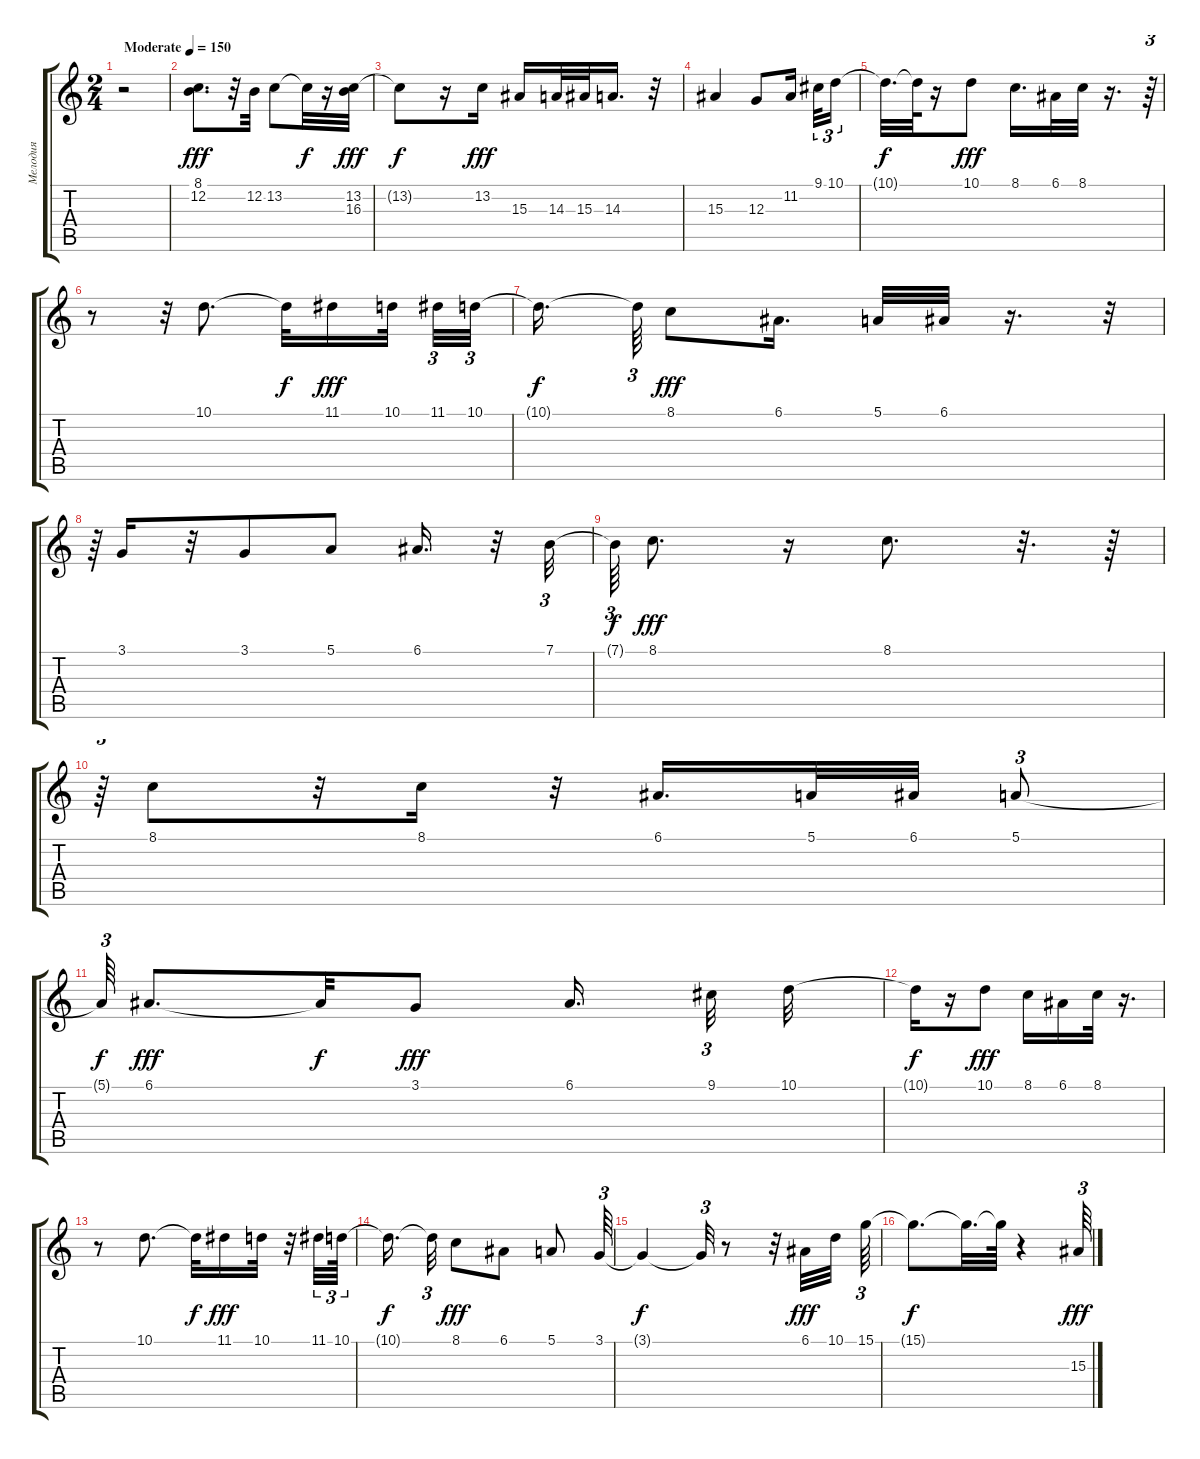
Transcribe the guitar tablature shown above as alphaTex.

\track ("Мелодия" "Мелодия") {instrument tangoaccordion}
\staff {score tabs}
\tuning (E4 B3 G3 D3 A2 E2) {hide}
\ts (2 4)
\tempo (150 "Moderate")
\clef g2
\ks c
r.2{dy fff instrument tangoaccordion} |
(8.1 12.2).8{d} r.32 12.2.32 13.2.8 13.2{t}.32{dy f} r.16 (13.2 16.3).32{dy fff} |
13.2{t}.8{dy f} r.16 13.2.16{dy fff} 15.3.16 14.3.32 15.3.32 14.3.16{d} r.32 |
15.3.4 12.3.8 11.2.16{beam splitsecondary} 9.1.32{tu (3 2)} 10.1.16{tu (3 2)} |
10.1{t}.32{d dy f} 10.1{t}.64 r.16 10.1.8{dy fff} 8.1.16{d} 6.1.32 8.1.32 r.16{d} r.64{tu (3 2)} |
r.8 r.32{tu (3 2)} 10.1.8{d} 10.1{t}.32{dy f} 11.1.16{dy fff} 10.1.32{beam splitsecondary} 11.1.32{tu (3 2)} 10.1.32{tu (3 2)} |
10.1{t}.16{d dy f beam splitsecondary} 10.1{t}.64{tu (3 2)} 8.1.8{dy fff} 6.1.16{d} 5.1.32 6.1.32 r.16{d} r.32{tu (3 2)} |
r.64{tu (3 2)} 3.1.16 r.32 3.1.8 5.1.8 6.1.16{d} r.32 7.1.32{tu (3 2)} |
7.1{t}.64{tu (3 2) dy f} 8.1.8{d dy fff} r.16 8.1.8{d} r.32{d} r.64 |
r.64{tu (3 2)} 8.1.8 r.32 8.1.16 r.32 6.1.16{d} 5.1.32 6.1.32 5.1.8{tu (3 2)} |
5.1{t}.64{tu (3 2) dy f} 6.1.8{d dy fff} 6.1{t}.32{dy f} 3.1.8{dy fff} 6.1.16{d beam splitsecondary} 9.1.32{tu (3 2)} 10.1.32 |
10.1{t}.16{dy f} r.16 10.1.8{dy fff} 8.1.16 6.1.16 8.1.32 r.16{d} |
r.8 10.1.8{d} 10.1{t}.32{dy f} 11.1.16{dy fff} 10.1.32 r.32 11.1.32{tu (3 2)} 10.1.64{tu (3 2)} |
10.1{t}.16{d dy f beam splitsecondary} 10.1{t}.32{tu (3 2)} 8.1.8{dy fff} 6.1.8 5.1.8 3.1.64{tu (3 2)} |
3.1{t}.4{dy f} 3.1{t}.32{tu (3 2)} r.8 r.32 6.1.32{dy fff} 10.1.32{beam splitsecondary} 15.1.64{tu (3 2)} |
15.1{t}.8{d dy f} 15.1{t}.32{d} 15.1{t}.64 r.4 15.3.64{tu (3 2) dy fff}
